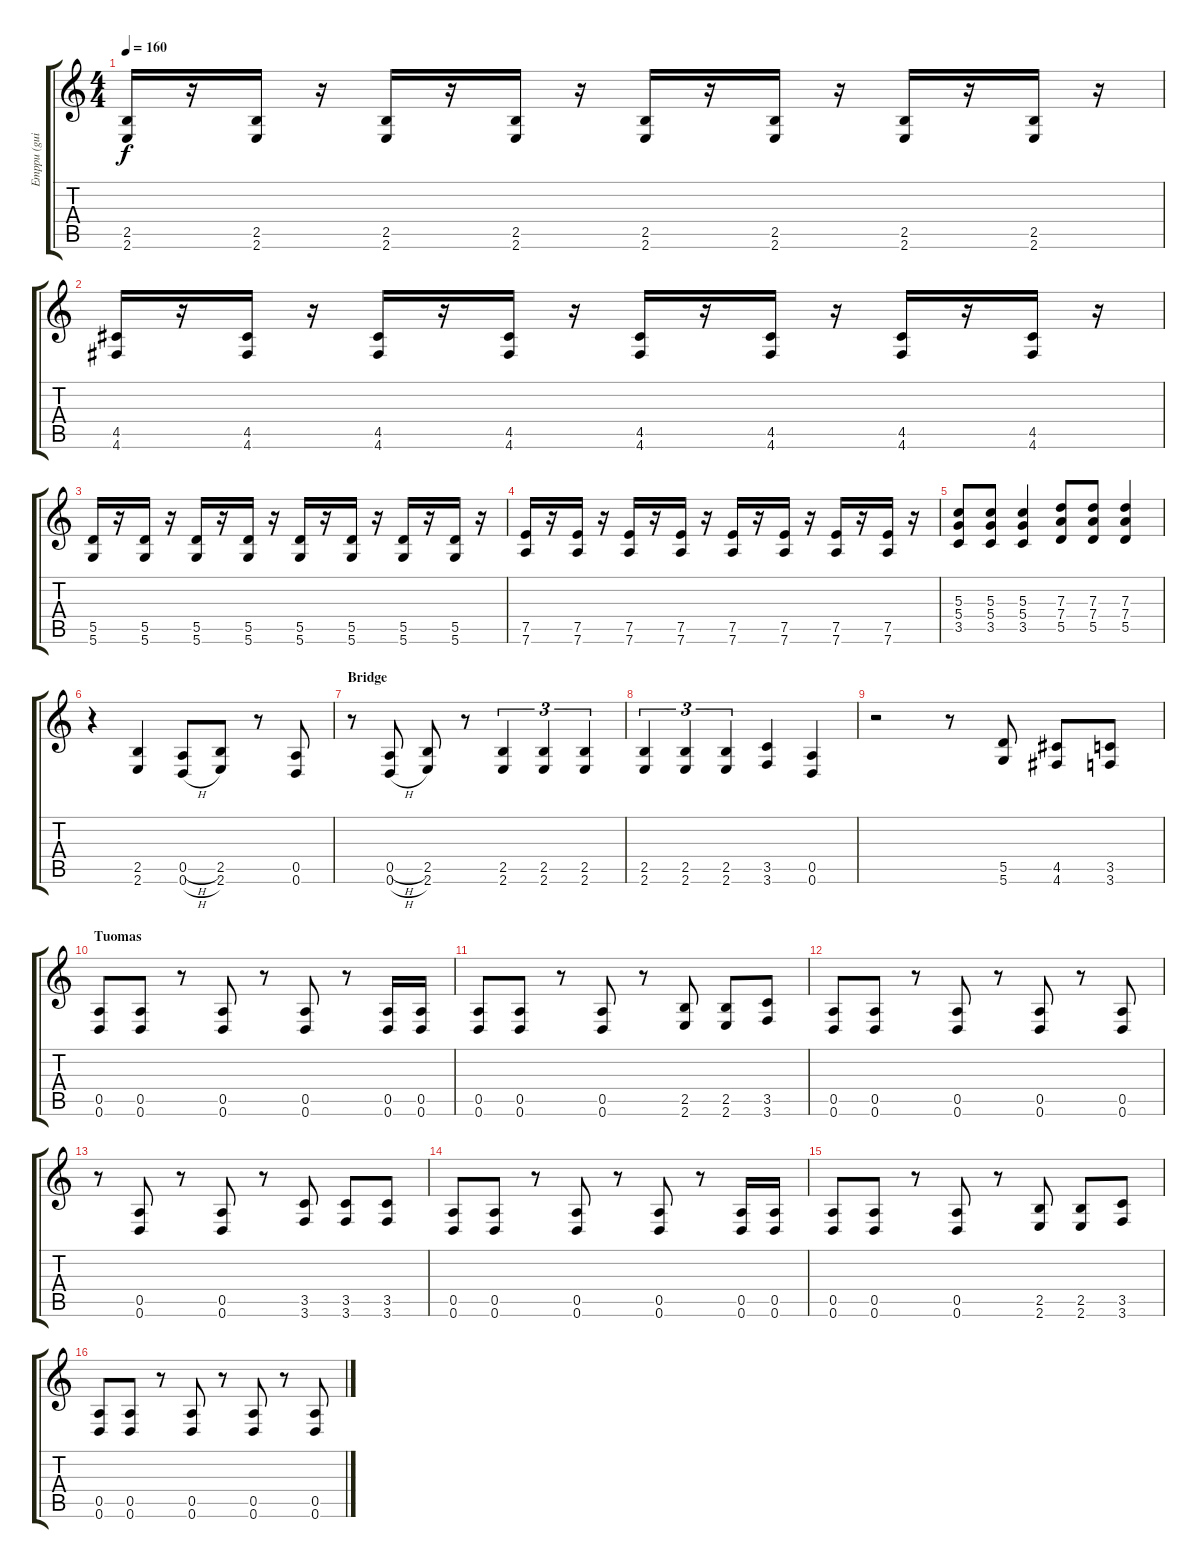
\track ("Emppu (guitar)" "Emppu (gui") {instrument distortionguitar}
\staff {score tabs}
\tuning (E4 B3 G3 D3 A2 D2) {hide}
\ts (4 4)
\tempo 160
\clef g2
\ks c
(2.5 2.6).16{dy f} r.16 (2.5 2.6).16 r.16 (2.5 2.6).16 r.16 (2.5 2.6).16 r.16 (2.5 2.6).16 r.16 (2.5 2.6).16 r.16 (2.5 2.6).16 r.16 (2.5 2.6).16 r.16 |
(4.5 4.6).16 r.16 (4.5 4.6).16 r.16 (4.5 4.6).16 r.16 (4.5 4.6).16 r.16 (4.5 4.6).16 r.16 (4.5 4.6).16 r.16 (4.5 4.6).16 r.16 (4.5 4.6).16 r.16 |
(5.5 5.6).16 r.16 (5.5 5.6).16 r.16 (5.5 5.6).16 r.16 (5.5 5.6).16 r.16 (5.5 5.6).16 r.16 (5.5 5.6).16 r.16 (5.5 5.6).16 r.16 (5.5 5.6).16 r.16 |
(7.5 7.6).16 r.16 (7.5 7.6).16 r.16 (7.5 7.6).16 r.16 (7.5 7.6).16 r.16 (7.5 7.6).16 r.16 (7.5 7.6).16 r.16 (7.5 7.6).16 r.16 (7.5 7.6).16 r.16 |
(5.3 5.4 3.5).8 (5.3 5.4 3.5).8 (5.3 5.4 3.5).4 (7.3 7.4 5.5).8 (7.3 7.4 5.5).8 (7.3 7.4 5.5).4 |
r.4 (2.5 2.6).4 (0.5{h} 0.6{h}).8 (2.5 2.6).8 r.8 (0.5 0.6).8 |
\section ("" "Bridge")
r.8 (0.5{h} 0.6{h}).8 (2.5 2.6).8 r.8 (2.5 2.6).4{tu (3 2)} (2.5 2.6).4{tu (3 2)} (2.5 2.6).4{tu (3 2)} |
(2.5 2.6).4{tu (3 2)} (2.5 2.6).4{tu (3 2)} (2.5 2.6).4{tu (3 2)} (3.5 3.6).4 (0.5 0.6).4 |
r.2 r.8 (5.5 5.6).8 (4.5 4.6).8 (3.5 3.6).8 |
\section ("" "Tuomas")
(0.5 0.6).8 (0.5 0.6).8 r.8 (0.5 0.6).8 r.8 (0.5 0.6).8 r.8 (0.5 0.6).16 (0.5 0.6).16 |
(0.5 0.6).8 (0.5 0.6).8 r.8 (0.5 0.6).8 r.8 (2.5 2.6).8 (2.5 2.6).8 (3.5 3.6).8 |
(0.5 0.6).8 (0.5 0.6).8 r.8 (0.5 0.6).8 r.8 (0.5 0.6).8 r.8 (0.5 0.6).8 |
r.8 (0.5 0.6).8 r.8 (0.5 0.6).8 r.8 (3.5 3.6).8 (3.5 3.6).8 (3.5 3.6).8 |
(0.5 0.6).8 (0.5 0.6).8 r.8 (0.5 0.6).8 r.8 (0.5 0.6).8 r.8 (0.5 0.6).16 (0.5 0.6).16 |
(0.5 0.6).8 (0.5 0.6).8 r.8 (0.5 0.6).8 r.8 (2.5 2.6).8 (2.5 2.6).8 (3.5 3.6).8 |
(0.5 0.6).8 (0.5 0.6).8 r.8 (0.5 0.6).8 r.8 (0.5 0.6).8 r.8 (0.5 0.6).8
